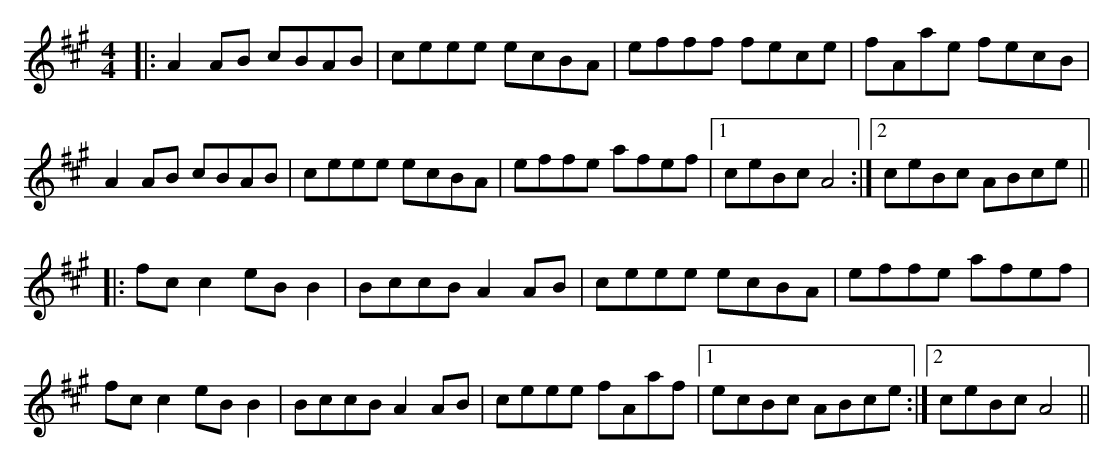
X:1
M:4/4
K:A
|:A2AB cBAB |ceee ecBA |efff fece| fAae fecB|
A2AB cBAB |ceee ecBA |effe afef|1 ceBc A4:|2 ceBc ABce||
|:fcc2 eBB2|BccB A2AB|ceee ecBA|effe afef|
fcc2 eBB2|BccB A2AB|ceee fAaf|1 ecBc ABce:|2 ceBcA4||
